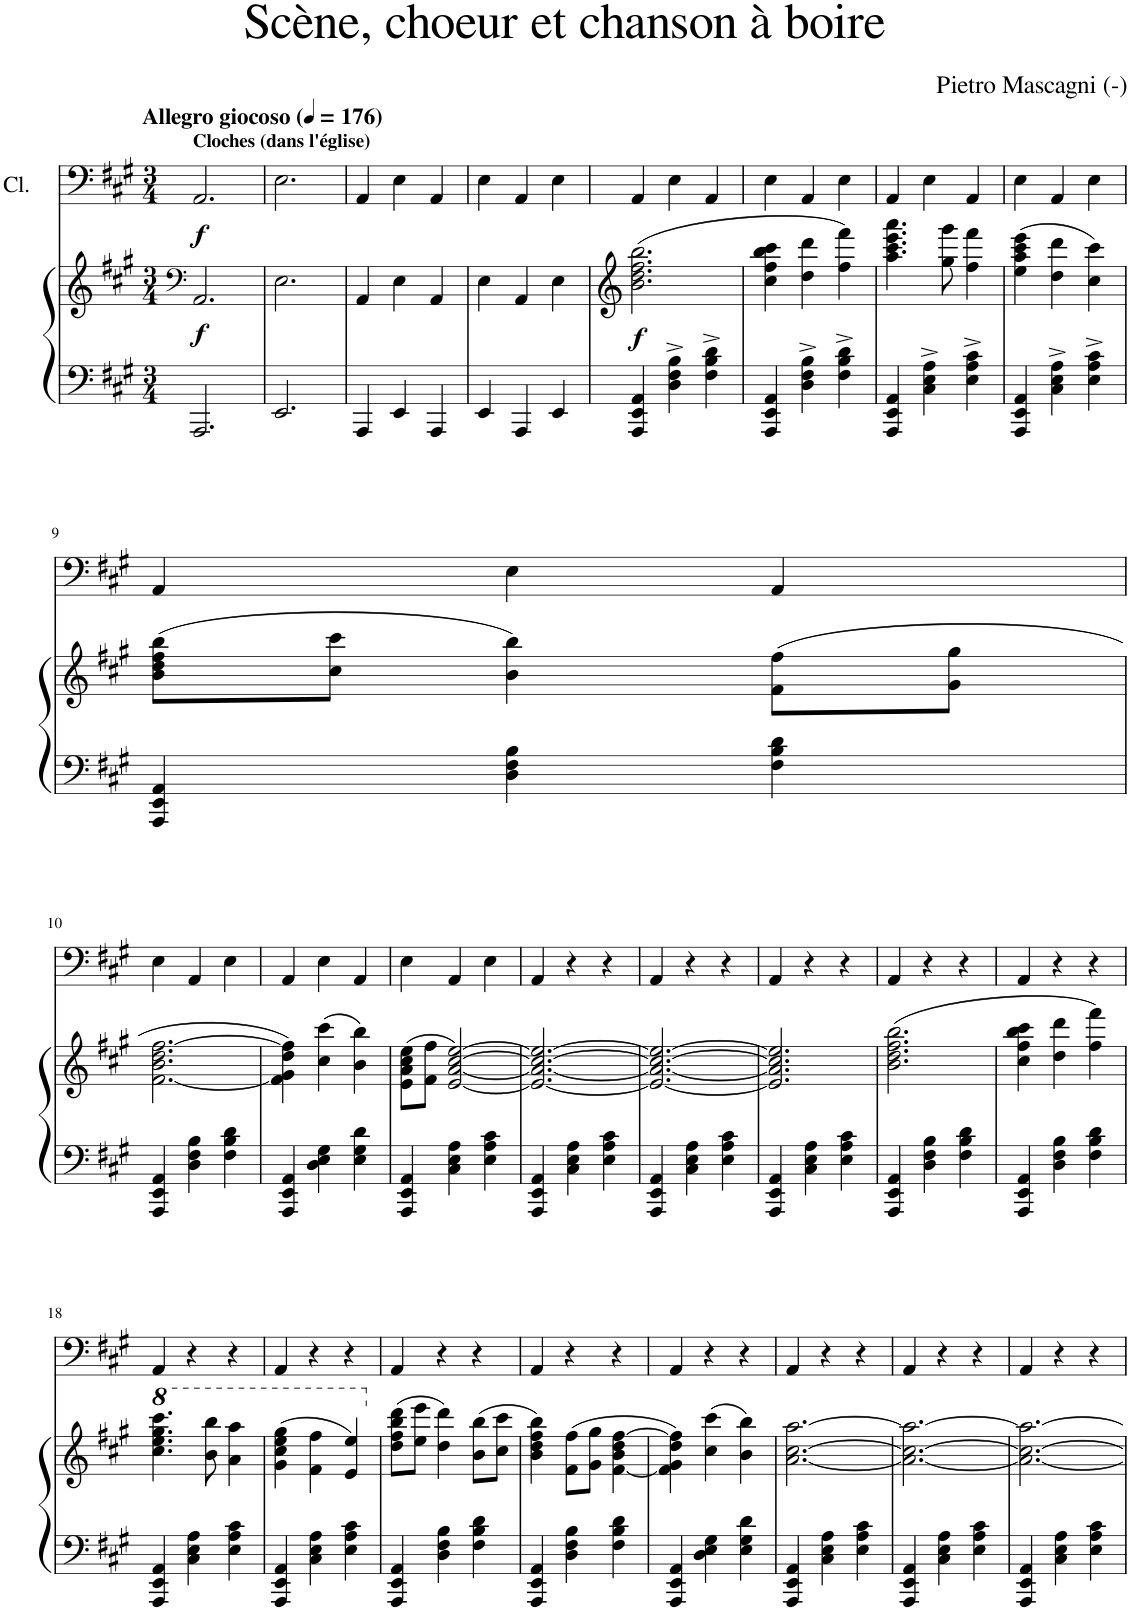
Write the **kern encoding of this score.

**kern	**kern	**dynam	**kern	**dynam	**kern	**kern	**kern	**kern
*part6	*part6	*part6	*part5	*part5	*part4	*part3	*part2	*part1
*staff7	*staff6	*staff6/7	*staff5	*staff5	*staff4	*staff3	*staff2	*staff1
*I"Piano	*	*	*I"Cl.	*	*I"Basse	*I"Ténor	*I"Alto	*I"Soprano
*I'Pno	*	*	*	*	*I'B.	*I'T.	*I'A.	*I'S.
*clefF4	*clefF4	*	*clefF4	*	*clefF4	*clefGv2	*clefG2	*clefG2
*k[f#c#g#]	*k[f#c#g#]	*	*k[f#c#g#]	*	*k[f#c#g#]	*k[f#c#g#]	*k[f#c#g#]	*k[f#c#g#]
*M3/4	*M3/4	*	*M3/4	*	*M3/4	*M3/4	*M3/4	*M3/4
*MM176	*MM176	*	*MM176	*	*MM176	*MM176	*MM176	*MM176
=1	=1	=1	=1	=1	=1	=1	=1	=1
!	!	!	!	!	!	!	!	!LO:TX:a:B:t=Allegro giocoso
!	!	!	!LO:TX:a:B:t=Cloches (dans l'église)	!	!	!	!	!
!	!	!LO:DY:b	!	!LO:DY:b	!	!	!	!
2.AAA/	2.AA/	f	2.AA/	f	2.r	2.r	2.r	2.r
=2	=2	=2	=2	=2	=2	=2	=2	=2
2.EE/	2.E\	.	2.E\	.	2.r	2.r	2.r	2.r
=3	=3	=3	=3	=3	=3	=3	=3	=3
4AAA/	4AA/	.	4AA/	.	2.r	2.r	2.r	2.r
4EE/	4E\	.	4E\	.	.	.	.	.
4AAA/	4AA/	.	4AA/	.	.	.	.	.
=4	=4	=4	=4	=4	=4	=4	=4	=4
4EE/	4E\	.	4E\	.	2.r	2.r	2.r	2.r
4AAA/	4AA/	.	4AA/	.	.	.	.	.
4EE/	4E\	.	4E\	.	.	.	.	.
=5	=5	=5	=5	=5	=5	=5	=5	=5
!	!	!LO:DY:b	!	!	!	!	!	!
4AAA/ 4EE/ 4AA/	(2.b\ 2.dd\ 2.ff#\ 2.bb\	f	4AA/	.	2.r	2.r	2.r	2.r
4D\^ 4F#\^ 4B\^	.	.	4E\	.	.	.	.	.
4F#\^ 4B\^ 4d\^	.	.	4AA/	.	.	.	.	.
=6	=6	=6	=6	=6	=6	=6	=6	=6
4AAA/ 4EE/ 4AA/	4cc#\ 4ff#\ 4bb\ 4ccc#\	.	4E\	.	2.r	2.r	2.r	2.r
4D\^ 4F#\^ 4B\^	4dd\ 4ddd\	.	4AA/	.	.	.	.	.
4F#\^ 4B\^ 4d\^	4ff#\ 4fff#\)	.	4E\	.	.	.	.	.
=7	=7	=7	=7	=7	=7	=7	=7	=7
4AAA/ 4EE/ 4AA/	4.aa\ 4.ccc#\ 4.eee\ 4.aaa\	.	4AA/	.	2.r	2.r	2.r	2.r
4C#\^ 4E\^ 4A\^	.	.	4E\	.	.	.	.	.
.	8gg#\ 8ggg#\	.	.	.	.	.	.	.
4E\^ 4A\^ 4c#\^	4ff#\ 4fff#\	.	4AA/	.	.	.	.	.
=8	=8	=8	=8	=8	=8	=8	=8	=8
4AAA/ 4EE/ 4AA/	(4ee\ 4aa\ 4ccc#\ 4eee\	.	4E\	.	2.r	2.r	2.r	2.r
4C#\^ 4E\^ 4A\^	4dd\ 4ddd\	.	4AA/	.	.	.	.	.
4E\^ 4A\^ 4c#\^	4cc#\ 4ccc#\)	.	4E\	.	.	.	.	.
!!LO:LB:g=z
=9	=9	=9	=9	=9	=9	=9	=9	=9
4AAA/ 4EE/ 4AA/	(8b\ 8dd\ 8ff#\ 8bb\L	.	4AA/	.	2.r	2.r	2.r	2.r
.	8cc#\ 8ccc#\J	.	.	.	.	.	.	.
4D\ 4F#\ 4B\	4b\ 4bb\)	.	4E\	.	.	.	.	.
4F#\ 4B\ 4d\	(8f#\ 8ff#\L	.	4AA/	.	.	.	.	.
.	8g#\ 8gg#\J	.	.	.	.	.	.	.
!!LO:LB:g=z
=10	=10	=10	=10	=10	=10	=10	=10	=10
4AAA/ 4EE/ 4AA/	[2.f#\ 2.b\ 2.dd\ [2.ff#\	.	4E\	.	2.r	2.r	2.r	2.r
4D\ 4F#\ 4B\	.	.	4AA/	.	.	.	.	.
4F#\ 4B\ 4d\	.	.	4E\	.	.	.	.	.
=11	=11	=11	=11	=11	=11	=11	=11	=11
4AAA/ 4EE/ 4AA/	4f#\] 4g#\ 4dd\ 4ff#\])	.	4AA/	.	2.r	2.r	2.r	2.r
4D\ 4E\ 4G#\	(4cc#\ 4ccc#\	.	4E\	.	.	.	.	.
4E\ 4G#\ 4d\	4b\ 4bb\)	.	4AA/	.	.	.	.	.
=12	=12	=12	=12	=12	=12	=12	=12	=12
4AAA/ 4EE/ 4AA/	(8e\ 8a\ 8cc#\ 8ee\L	.	4E\	.	2.r	2.r	2.r	2.r
.	8f#\ 8ff#\J	.	.	.	.	.	.	.
4C#\ 4E\ 4A\	[2e/ [2a/ [2cc#/ [2ee/)	.	4AA/	.	.	.	.	.
4E\ 4A\ 4c#\	.	.	4E\	.	.	.	.	.
=13	=13	=13	=13	=13	=13	=13	=13	=13
4AAA/ 4EE/ 4AA/	2.e/_ 2.a/_ 2.cc#/_ 2.ee/_	.	4AA/	.	2.r	2.r	2.r	2.r
4C#\ 4E\ 4A\	.	.	4r	.	.	.	.	.
4E\ 4A\ 4c#\	.	.	4r	.	.	.	.	.
=14	=14	=14	=14	=14	=14	=14	=14	=14
4AAA/ 4EE/ 4AA/	2.e/_ 2.a/_ 2.cc#/_ 2.ee/_	.	4AA/	.	2.r	2.r	2.r	2.r
4C#\ 4E\ 4A\	.	.	4r	.	.	.	.	.
4E\ 4A\ 4c#\	.	.	4r	.	.	.	.	.
=15	=15	=15	=15	=15	=15	=15	=15	=15
4AAA/ 4EE/ 4AA/	2.e/] 2.a/] 2.cc#/] 2.ee/]	.	4AA/	.	2.r	2.r	2.r	2.r
4C#\ 4E\ 4A\	.	.	4r	.	.	.	.	.
4E\ 4A\ 4c#\	.	.	4r	.	.	.	.	.
=16	=16	=16	=16	=16	=16	=16	=16	=16
4AAA/ 4EE/ 4AA/	(2.b\ 2.dd\ 2.ff#\ 2.bb\	.	4AA/	.	2.r	2.r	2.r	2.r
4D\ 4F#\ 4B\	.	.	4r	.	.	.	.	.
4F#\ 4B\ 4d\	.	.	4r	.	.	.	.	.
=17	=17	=17	=17	=17	=17	=17	=17	=17
4AAA/ 4EE/ 4AA/	4cc#\ 4ff#\ 4bb\ 4ccc#\	.	4AA/	.	2.r	2.r	2.r	2.r
4D\ 4F#\ 4B\	4dd\ 4ddd\	.	4r	.	.	.	.	.
4F#\ 4B\ 4d\	4ff#\ 4fff#\)	.	4r	.	.	.	.	.
!!LO:LB:g=z
=18	=18	=18	=18	=18	=18	=18	=18	=18
*	*8va	*	*	*	*	*	*	*
4AAA/ 4EE/ 4AA/	4.ccc#\ 4.eee\ 4.ggg#\ 4.cccc#\	.	4AA/	.	2.r	2.r	2.r	2.r
4C#\ 4E\ 4A\	.	.	4r	.	.	.	.	.
.	8bb\ 8bbb\	.	.	.	.	.	.	.
4E\ 4A\ 4c#\	4aa\ 4aaa\	.	4r	.	.	.	.	.
=19	=19	=19	=19	=19	=19	=19	=19	=19
4AAA/ 4EE/ 4AA/	(4gg#\ 4ccc#\ 4eee\ 4ggg#\	.	4AA/	.	2.r	2.r	2.r	2.r
4C#\ 4E\ 4A\	4ff#\ 4fff#\	.	4r	.	.	.	.	.
4E\ 4A\ 4c#\	4ee/ 4eee/)	.	4r	.	.	.	.	.
=20	=20	=20	=20	=20	=20	=20	=20	=20
*	*X8va	*	*	*	*	*	*	*
4AAA/ 4EE/ 4AA/	(8dd\ 8ff#\ 8bb\ 8ddd\L	.	4AA/	.	2.r	2.r	2.r	2.r
.	8ee\ 8eee\J	.	.	.	.	.	.	.
4D\ 4F#\ 4B\	4dd\ 4ddd\)	.	4r	.	.	.	.	.
4F#\ 4B\ 4d\	(8b\ 8bb\L	.	4r	.	.	.	.	.
.	8cc#\ 8ccc#\J	.	.	.	.	.	.	.
=21	=21	=21	=21	=21	=21	=21	=21	=21
4AAA/ 4EE/ 4AA/	4b\ 4dd\ 4ff#\ 4bb\)	.	4AA/	.	2.r	2.r	2.r	2.r
4D\ 4F#\ 4B\	(8f#\ 8ff#\L	.	4r	.	.	.	.	.
.	8g#\ 8gg#\J	.	.	.	.	.	.	.
4F#\ 4B\ 4d\	[4f#\ 4b\ 4dd\ [4ff#\	.	4r	.	.	.	.	.
=22	=22	=22	=22	=22	=22	=22	=22	=22
4AAA/ 4EE/ 4AA/	4f#\] 4g#\ 4dd\ 4ff#\])	.	4AA/	.	2.r	2.r	2.r	2.r
4D\ 4E\ 4G#\	(4cc#\ 4ccc#\	.	4r	.	.	.	.	.
4E\ 4G#\ 4d\	4b\ 4bb\)	.	4r	.	.	.	.	.
=23	=23	=23	=23	=23	=23	=23	=23	=23
4AAA/ 4EE/ 4AA/	[2.a\ [2.cc#\ [2.aa\	.	4AA/	.	2.r	2.r	2.r	2.r
4C#\ 4E\ 4A\	.	.	4r	.	.	.	.	.
4E\ 4A\ 4c#\	.	.	4r	.	.	.	.	.
=24	=24	=24	=24	=24	=24	=24	=24	=24
4AAA/ 4EE/ 4AA/	2.a\_ 2.cc#\_ 2.aa\_	.	4AA/	.	2.r	2.r	2.r	2.r
4C#\ 4E\ 4A\	.	.	4r	.	.	.	.	.
4E\ 4A\ 4c#\	.	.	4r	.	.	.	.	.
=25	=25	=25	=25	=25	=25	=25	=25	=25
4AAA/ 4EE/ 4AA/	2.a\_ 2.cc#\_ 2.aa\_	.	4AA/	.	2.r	2.r	2.r	2.r
4C#\ 4E\ 4A\	.	.	4r	.	.	.	.	.
4E\ 4A\ 4c#\	.	.	4r	.	.	.	.	.
=	=	=	=	=	=	=	=	=
*-	*-	*-	*-	*-	*-	*-	*-	*-
